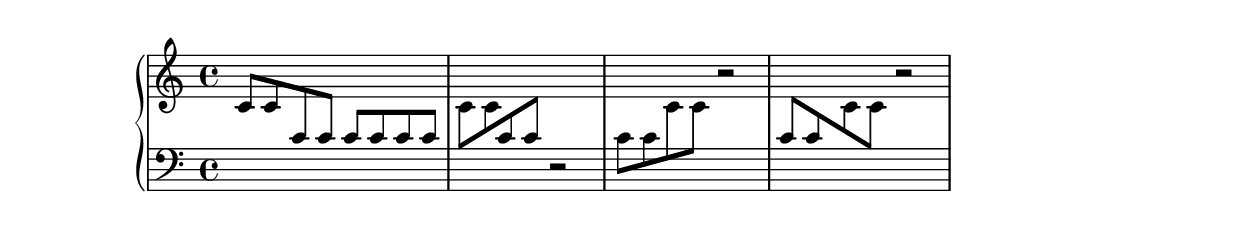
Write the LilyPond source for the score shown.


\version "2.3.4"
\header{
texidoc="
Beams can be typeset over fixed distance aligned staves, beam
beautification does not really work, but knees do. Beams should be
behave well, wherever the switching point is.
"
}
\score{
	\context PianoStaff <<
	\context Staff=one \relative c'{
		\stemUp  c8[ c \change Staff=two \stemUp c c]
		 c[ c c c]
		\change Staff=one
		\stemDown  c8[ c \change Staff=two \stemUp c c]
		r2
		\stemDown  c8[ c \change Staff=one \stemDown c c]
		r2
		\change Staff=two
		\stemUp  c8[ c \change Staff=one \stemDown c c]
		r2
	}
	\context Staff=two \relative c'{
		\clef bass
		s1
		s1
		s1
		s1
	}
	>>
}


